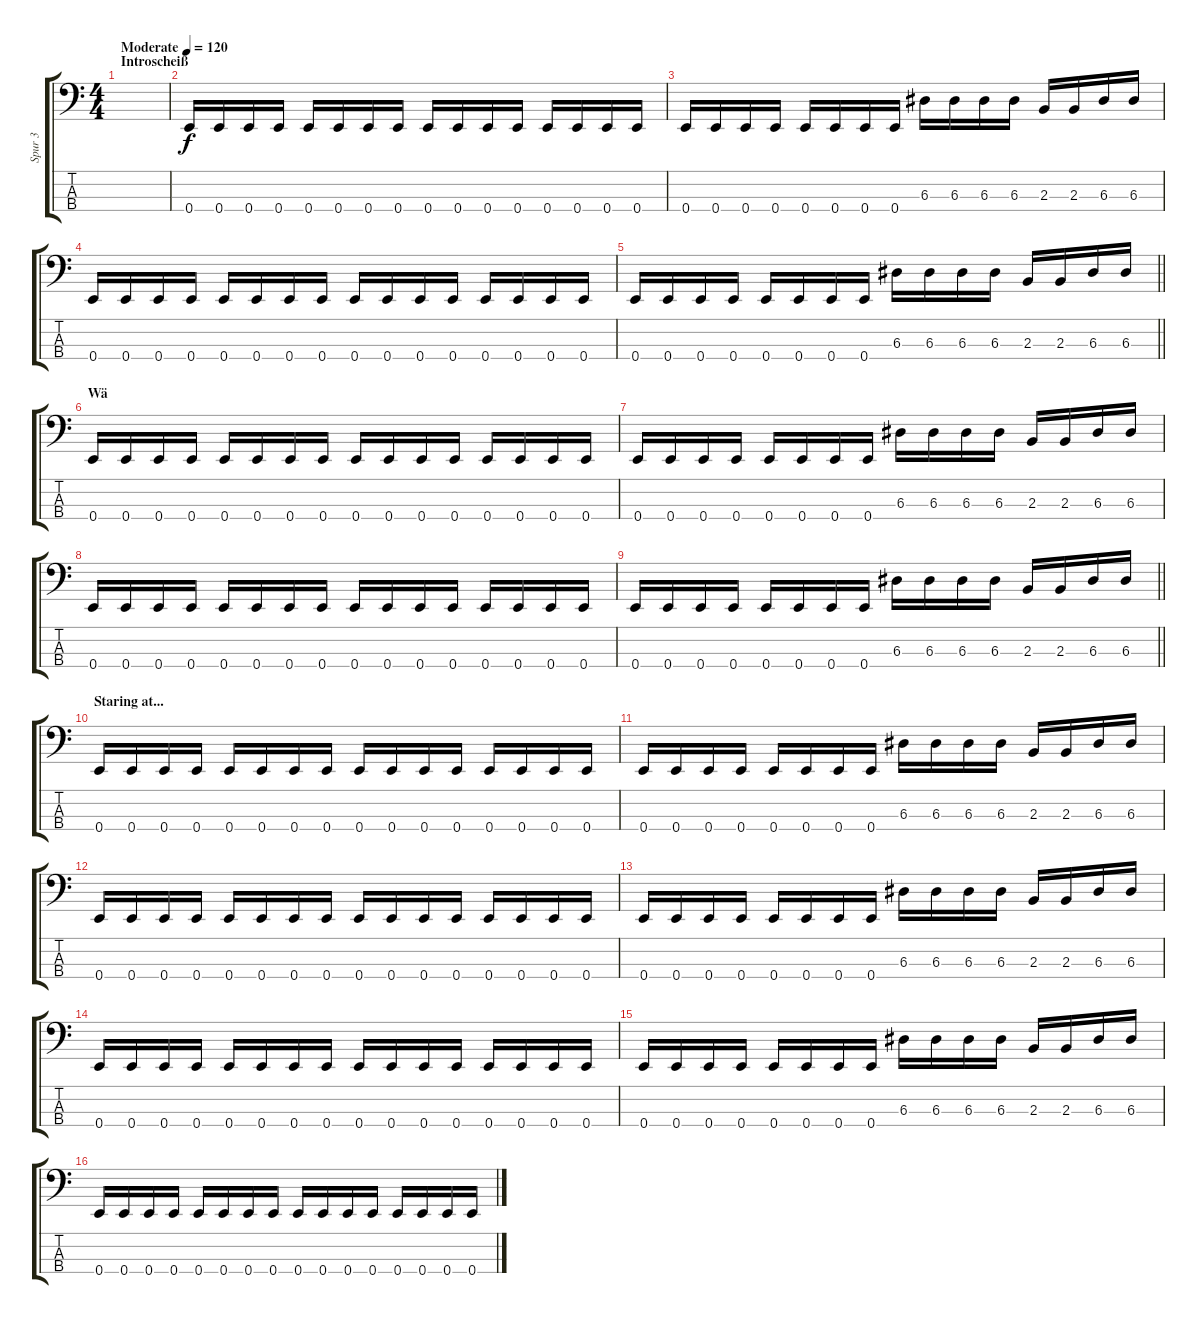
\track ("Spur 3" "Spur 3") {instrument electricbassfinger}
\staff {score tabs}
\tuning (G2 D2 A1 E1) {hide}
\ts (4 4)
\section ("" "Introscheiß")
\tempo (120 "Moderate")
\clef f4
\ks c
|
0.4.16 0.4.16 0.4.16 0.4.16 0.4.16 0.4.16 0.4.16 0.4.16 0.4.16 0.4.16 0.4.16 0.4.16 0.4.16 0.4.16 0.4.16 0.4.16 |
0.4.16 0.4.16 0.4.16 0.4.16 0.4.16 0.4.16 0.4.16 0.4.16 6.3.16 6.3.16 6.3.16 6.3.16 2.3.16 2.3.16 6.3.16 6.3.16 |
0.4.16 0.4.16 0.4.16 0.4.16 0.4.16 0.4.16 0.4.16 0.4.16 0.4.16 0.4.16 0.4.16 0.4.16 0.4.16 0.4.16 0.4.16 0.4.16 |
\barLineRight lightlight
0.4.16 0.4.16 0.4.16 0.4.16 0.4.16 0.4.16 0.4.16 0.4.16 6.3.16 6.3.16 6.3.16 6.3.16 2.3.16 2.3.16 6.3.16 6.3.16 |
\section ("" "Wä ")
0.4.16 0.4.16 0.4.16 0.4.16 0.4.16 0.4.16 0.4.16 0.4.16 0.4.16 0.4.16 0.4.16 0.4.16 0.4.16 0.4.16 0.4.16 0.4.16 |
0.4.16 0.4.16 0.4.16 0.4.16 0.4.16 0.4.16 0.4.16 0.4.16 6.3.16 6.3.16 6.3.16 6.3.16 2.3.16 2.3.16 6.3.16 6.3.16 |
0.4.16 0.4.16 0.4.16 0.4.16 0.4.16 0.4.16 0.4.16 0.4.16 0.4.16 0.4.16 0.4.16 0.4.16 0.4.16 0.4.16 0.4.16 0.4.16 |
\barLineRight lightlight
0.4.16 0.4.16 0.4.16 0.4.16 0.4.16 0.4.16 0.4.16 0.4.16 6.3.16 6.3.16 6.3.16 6.3.16 2.3.16 2.3.16 6.3.16 6.3.16 |
\section ("" "Staring at...")
0.4.16 0.4.16 0.4.16 0.4.16 0.4.16 0.4.16 0.4.16 0.4.16 0.4.16 0.4.16 0.4.16 0.4.16 0.4.16 0.4.16 0.4.16 0.4.16 |
0.4.16 0.4.16 0.4.16 0.4.16 0.4.16 0.4.16 0.4.16 0.4.16 6.3.16 6.3.16 6.3.16 6.3.16 2.3.16 2.3.16 6.3.16 6.3.16 |
0.4.16 0.4.16 0.4.16 0.4.16 0.4.16 0.4.16 0.4.16 0.4.16 0.4.16 0.4.16 0.4.16 0.4.16 0.4.16 0.4.16 0.4.16 0.4.16 |
0.4.16 0.4.16 0.4.16 0.4.16 0.4.16 0.4.16 0.4.16 0.4.16 6.3.16 6.3.16 6.3.16 6.3.16 2.3.16 2.3.16 6.3.16 6.3.16 |
0.4.16 0.4.16 0.4.16 0.4.16 0.4.16 0.4.16 0.4.16 0.4.16 0.4.16 0.4.16 0.4.16 0.4.16 0.4.16 0.4.16 0.4.16 0.4.16 |
0.4.16 0.4.16 0.4.16 0.4.16 0.4.16 0.4.16 0.4.16 0.4.16 6.3.16 6.3.16 6.3.16 6.3.16 2.3.16 2.3.16 6.3.16 6.3.16 |
0.4.16 0.4.16 0.4.16 0.4.16 0.4.16 0.4.16 0.4.16 0.4.16 0.4.16 0.4.16 0.4.16 0.4.16 0.4.16 0.4.16 0.4.16 0.4.16
